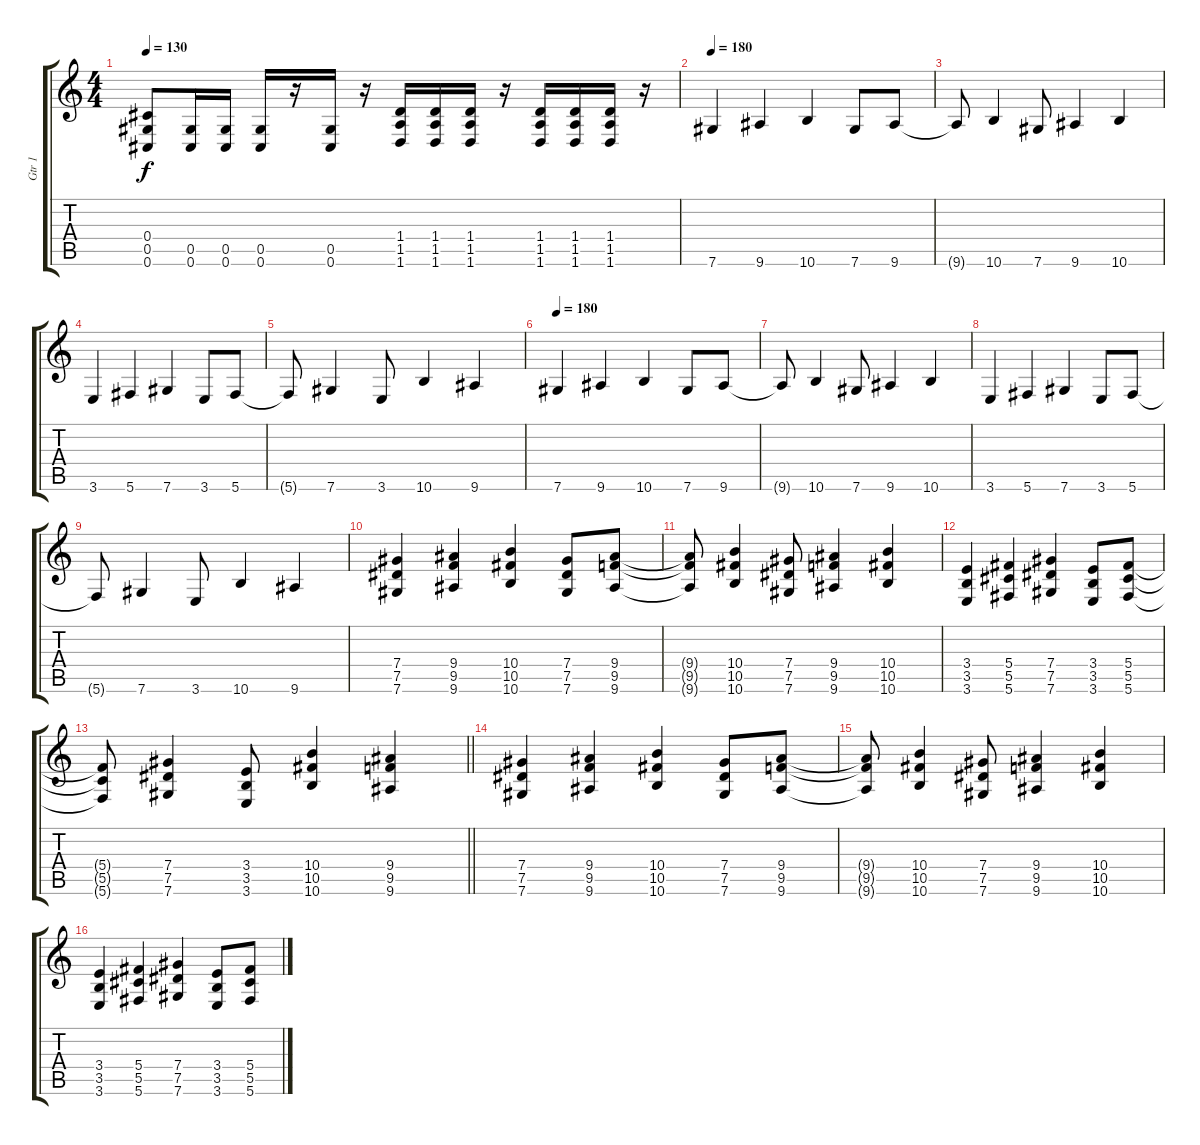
\track ("Gtr 1" "Gtr 1") {instrument distortionguitar}
\staff {score tabs}
\tuning (Eb4 Bb3 Gb3 Db3 Ab2 Db2) {hide}
\ts (4 4)
\tempo 130
\clef g2
\ks c
(0.4{t} 0.5{t} 0.6{t}).8{dy f} (0.5 0.6).16 (0.5 0.6).16 (0.5 0.6).16 r.16 (0.5 0.6).16 r.16 (1.4 1.5 1.6).16 (1.4 1.5 1.6).16 (1.4 1.5 1.6).16 r.16 (1.4 1.5 1.6).16 (1.4 1.5 1.6).16 (1.4 1.5 1.6).16 r.16 |
\tempo 180
7.6.4 9.6.4 10.6.4 7.6.8 9.6.8 |
9.6{t}.8 10.6.4 7.6.8 9.6.4 10.6.4 |
3.6.4 5.6.4 7.6.4 3.6.8 5.6.8 |
5.6{t}.8 7.6.4 3.6.8 10.6.4 9.6.4 |
\tempo 180
7.6.4 9.6.4 10.6.4 7.6.8 9.6.8 |
9.6{t}.8 10.6.4 7.6.8 9.6.4 10.6.4 |
3.6.4 5.6.4 7.6.4 3.6.8 5.6.8 |
5.6{t}.8 7.6.4 3.6.8 10.6.4 9.6.4 |
(7.4 7.5 7.6).4 (9.4 9.5 9.6).4 (10.4 10.5 10.6).4 (7.4 7.5 7.6).8 (9.4 9.5 9.6).8 |
(9.4{t} 9.5{t} 9.6{t}).8 (10.4 10.5 10.6).4 (7.4 7.5 7.6).8 (9.4 9.5 9.6).4 (10.4 10.5 10.6).4 |
(3.4 3.5 3.6).4 (5.4 5.5 5.6).4 (7.4 7.5 7.6).4 (3.4 3.5 3.6).8 (5.4 5.5 5.6).8 |
\barLineRight lightlight
(5.4{t} 5.5{t} 5.6{t}).8 (7.4 7.5 7.6).4 (3.4 3.5 3.6).8 (10.4 10.5 10.6).4 (9.4 9.5 9.6).4 |
(7.4 7.5 7.6).4 (9.4 9.5 9.6).4 (10.4 10.5 10.6).4 (7.4 7.5 7.6).8 (9.4 9.5 9.6).8 |
(9.4{t} 9.5{t} 9.6{t}).8 (10.4 10.5 10.6).4 (7.4 7.5 7.6).8 (9.4 9.5 9.6).4 (10.4 10.5 10.6).4 |
(3.4 3.5 3.6).4 (5.4 5.5 5.6).4 (7.4 7.5 7.6).4 (3.4 3.5 3.6).8 (5.4 5.5 5.6).8
